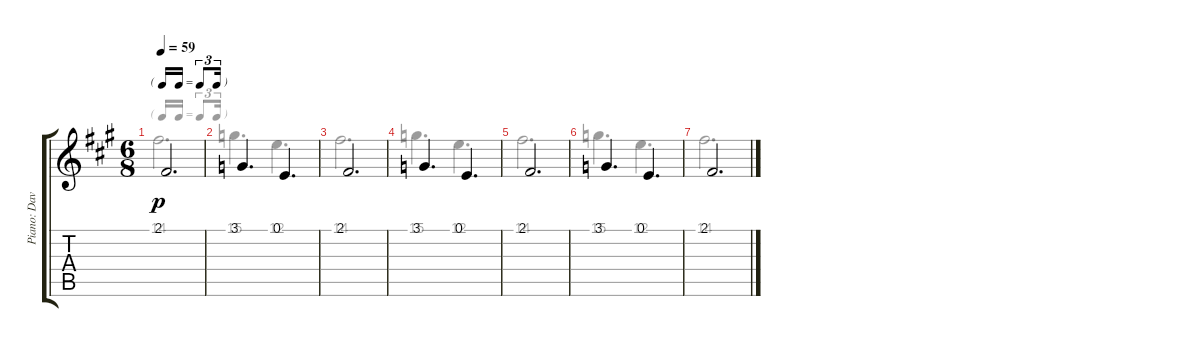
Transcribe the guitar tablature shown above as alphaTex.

\track ("Piano: David Gilmour" "Piano: Dav") {instrument acousticgrandpiano}
\staff {score tabs}
\tuning (E4 B3 G3 D3 A2 E2) {hide}
\voice
\ts (6 8)
\tf triplet16th
\tempo 59
\clef g2
\ks a
2.1.2{d dy p} |
3.1.4{d} 0.1.4{d} |
2.1.2{d} |
3.1.4{d} 0.1.4{d} |
2.1.2{d} |
3.1.4{d} 0.1.4{d} |
2.1.2{d}
\voice
\clef g2
\ottava regular
\simile none
\ks a
14.1.2{d dy p} |
15.1.4{d} 12.1.4{d} |
14.1.2{d} |
15.1.4{d} 12.1.4{d} |
14.1.2{d} |
15.1.4{d} 12.1.4{d} |
14.1.2{d}
